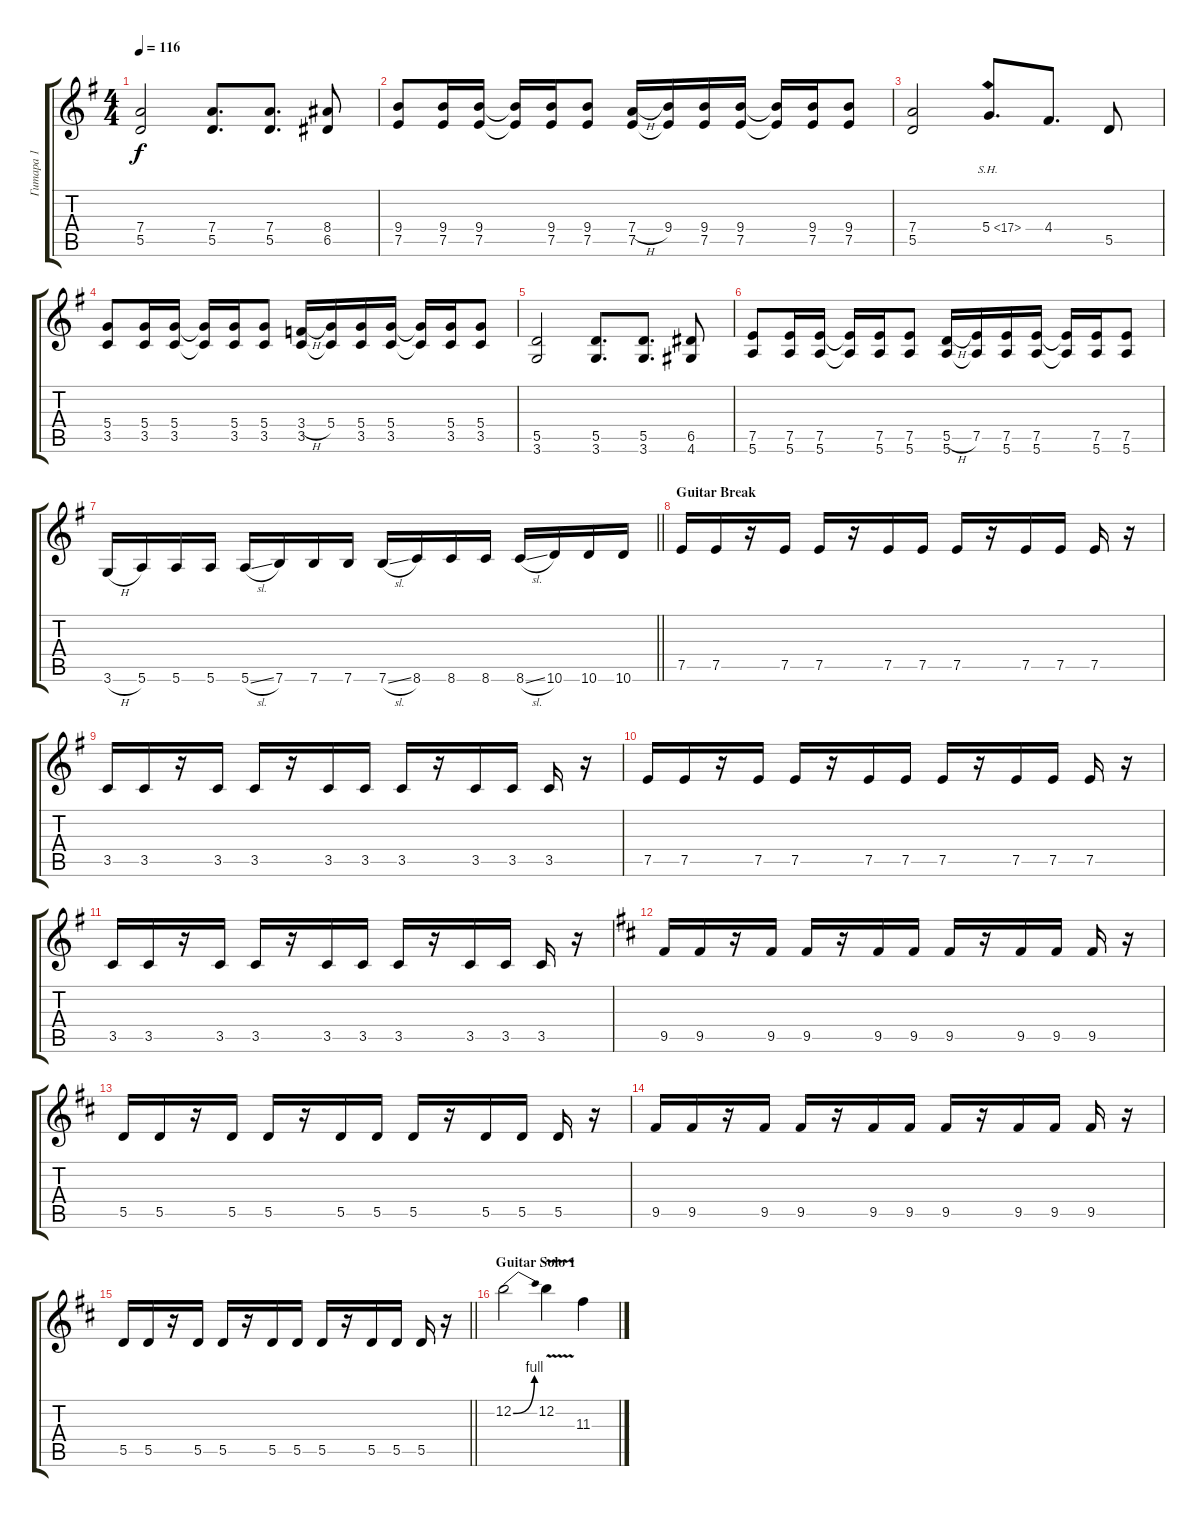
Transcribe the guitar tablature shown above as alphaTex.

\track ("Гитара 1" "Гитара 1") {instrument distortionguitar}
\staff {score tabs}
\tuning (E4 B3 G3 D3 A2 E2) {hide}
\ts (4 4)
\tempo 116
\clef g2
\ks eminor
(7.4 5.5).2{dy f} (7.4 5.5).8{d} (7.4 5.5).8{d} (8.4 6.5).8 |
(9.4 7.5).8 (9.4 7.5).16 (9.4 7.5).16 (9.4{t} 7.5{t}).16 (9.4 7.5).16 (9.4 7.5).8 (7.4{h} 7.5).16 (9.4 7.5{t}).16 (9.4 7.5).16 (9.4 7.5).16 (9.4{t} 7.5{t}).16 (9.4 7.5).16 (9.4 7.5).8 |
(7.4 5.5).2 5.4{sh 12}.8{d} 4.4.8{d} 5.5.8 |
(5.4 3.5).8 (5.4 3.5).16 (5.4 3.5).16 (5.4{t} 3.5{t}).16 (5.4 3.5).16 (5.4 3.5).8 (3.4{h} 3.5).16 (5.4 3.5{t}).16 (5.4 3.5).16 (5.4 3.5).16 (5.4{t} 3.5{t}).16 (5.4 3.5).16 (5.4 3.5).8 |
(5.5 3.6).2 (5.5 3.6).8{d} (5.5 3.6).8{d} (6.5 4.6).8 |
(7.5 5.6).8 (7.5 5.6).16 (7.5 5.6).16 (7.5{t} 5.6{t}).16 (7.5 5.6).16 (7.5 5.6).8 (5.5{h} 5.6).16 (7.5 5.6{t}).16 (7.5 5.6).16 (7.5 5.6).16 (7.5{t} 5.6{t}).16 (7.5 5.6).16 (7.5 5.6).8 |
\barLineRight lightlight
3.6{h}.16 5.6.16 5.6.16 5.6.16 5.6{sl}.16 7.6.16 7.6.16 7.6.16 7.6{sl}.16 8.6.16 8.6.16 8.6.16 8.6{sl}.16 10.6.16 10.6.16 10.6.16 |
\section ("" "Guitar Break")
7.5.16 7.5.16 r.16 7.5.16 7.5.16 r.16 7.5.16 7.5.16 7.5.16 r.16 7.5.16 7.5.16 7.5.16 r.16 |
3.5.16 3.5.16 r.16 3.5.16 3.5.16 r.16 3.5.16 3.5.16 3.5.16 r.16 3.5.16 3.5.16 3.5.16 r.16 |
7.5.16 7.5.16 r.16 7.5.16 7.5.16 r.16 7.5.16 7.5.16 7.5.16 r.16 7.5.16 7.5.16 7.5.16 r.16 |
3.5.16 3.5.16 r.16 3.5.16 3.5.16 r.16 3.5.16 3.5.16 3.5.16 r.16 3.5.16 3.5.16 3.5.16 r.16 |
\ks bminor
9.5.16 9.5.16 r.16 9.5.16 9.5.16 r.16 9.5.16{volume 15} 9.5.16 9.5.16{volume 15} r.16 9.5.16{volume 15} 9.5.16 9.5.16{volume 13} r.16 |
5.5.16 5.5.16 r.16 5.5.16 5.5.16 r.16 5.5.16{volume 15} 5.5.16 5.5.16{volume 13} r.16 5.5.16{volume 15} 5.5.16 5.5.16{volume 13} r.16 |
9.5.16 9.5.16 r.16 9.5.16 9.5.16 r.16 9.5.16{volume 15} 9.5.16 9.5.16{volume 15} r.16 9.5.16{volume 15} 9.5.16 9.5.16{volume 13} r.16 |
\barLineRight lightlight
5.5.16 5.5.16 r.16 5.5.16 5.5.16 r.16 5.5.16{volume 15} 5.5.16 5.5.16{volume 13} r.16 5.5.16{volume 15} 5.5.16 5.5.16{volume 13} r.16 |
\section ("" "Guitar Solo 1")
12.2{be (bend 0 0 60 4)}.2{volume 16} 12.2{v}.4 11.3.4
